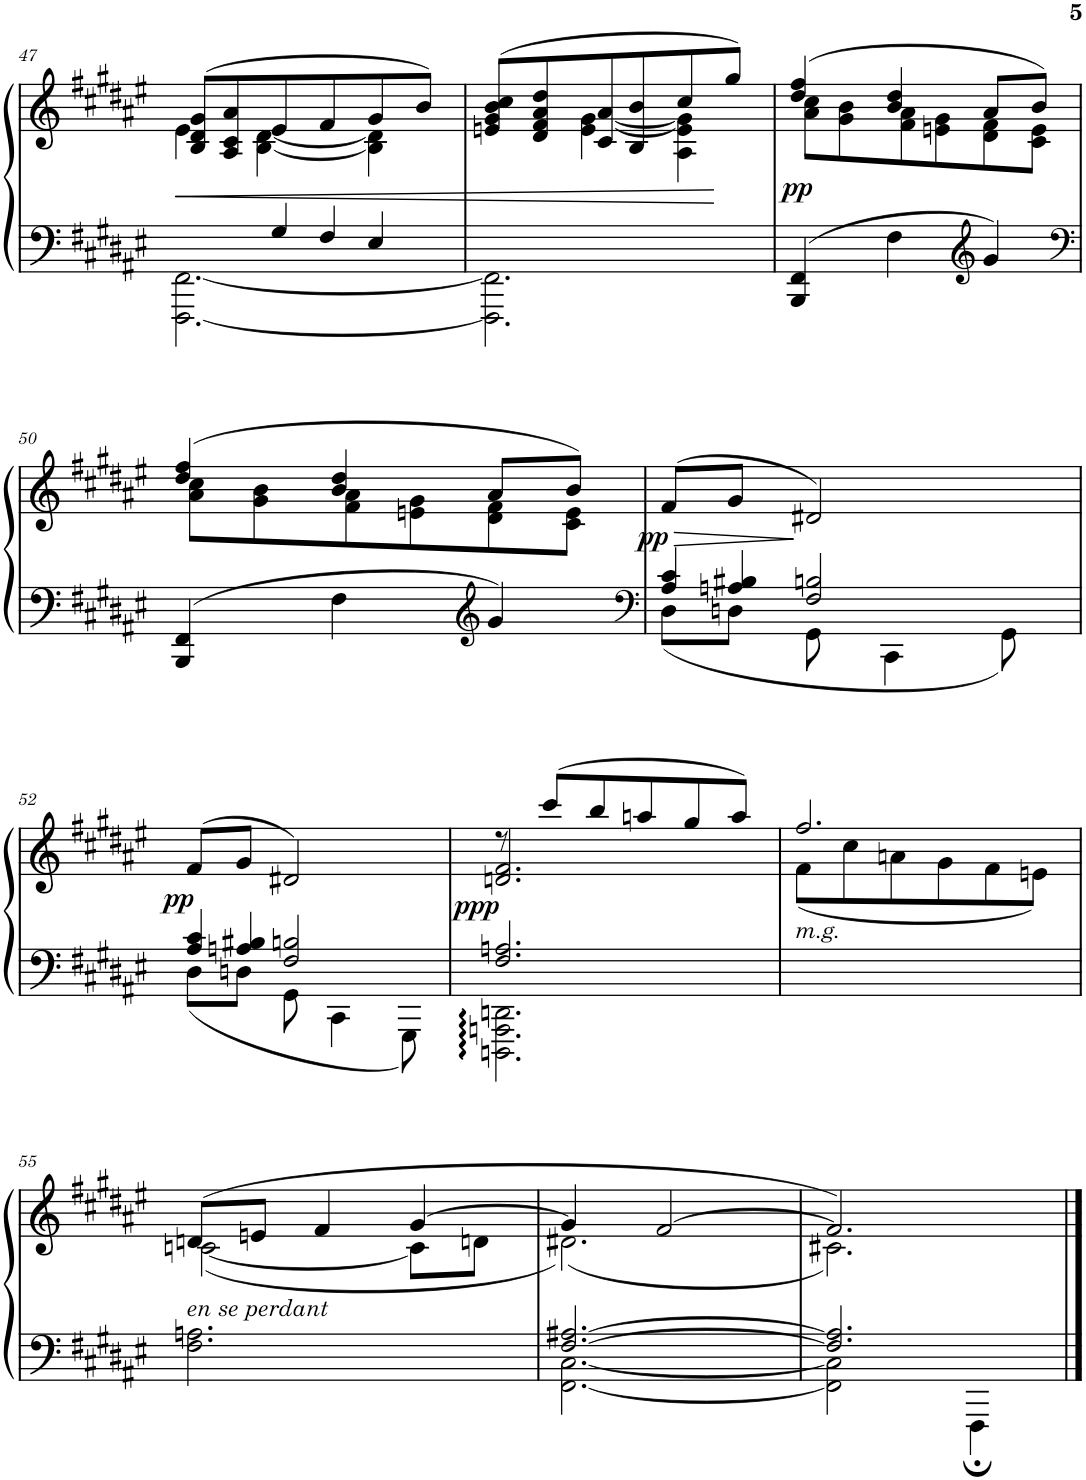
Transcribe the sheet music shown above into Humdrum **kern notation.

**kern	**kern	**dynam
*part1	*part1	*part1
*staff2	*staff1	*staff1/2
*I"Piano	*	*
*I'Pno.	*	*
!!LO:PB:g=z
*clefF4	*clefG2	*
*k[f#c#g#d#a#e#]	*k[f#c#g#d#a#e#]	*
*M3/4	*M3/4	*
=47	=47	=47
*^	*	*
!	!	!	!LO:HP:b
*	*	*^	*
4ryy	[2.FFF#\ [2.FF#\	(>8B/ 8d#/ 8g#/L	4e#\	<
.	.	8A#/ 8c#/ 8a#/	.	.
8G#/L	.	8e#/	[4B\ [4d#\	.
8F#/J	.	8f#/	.	.
4E#/	.	8g#/	4B\] 4d#\]	.
.	.	8b/J)	.	.
=48	=48	=48	=48	=48
2.ryy	2.FFF#\] 2.FF#\]	(>8en/ 8g#/ 8b/ 8cc#/L	4ryy	.
.	.	8d#/ 8f#/ 8a#/ 8dd#/	.	.
.	.	8c#/ 8a#/	[4e\ [4g#\	.
.	.	8B/ 8b/	.	.
.	.	8cc#/	4A#\ 4e\] 4g#\]	.
.	.	8gg#/J)	.	.
*v	*v	*	*	*
=49	=49	=49	=49
!	!	!	!LO:DY:b
4BBB/ 4FF#/	(4dd#/ 4ff#/	8a#\ 8cc#\L	pp
.	.	8g#\ 8b\	.
4F#\	4b/ 4dd#/	8f#\ 8a#\	.
.	.	8en\ 8g#\	.
*clefG2	*	*	*
4g#/	8a#/L	8d#\ 8f#\	.
.	8b/J)	8c#\ 8e\J	.
!!LO:LB:g=z	!!
=50	=50	=50	=50
*clefF4	*	*	*
4BBB/ 4FF#/	(4dd#/ 4ff#/	8a#\ 8cc#\L	.
.	.	8g#\ 8b\	.
4F#\	4b/ 4dd#/	8f#\ 8a#\	.
.	.	8en\ 8g#\	.
*clefG2	*	*	*
4g#/	8a#/L	8d#\ 8f#\	.
.	8b/J)	8c#\ 8e\J	.
*	*v	*v	*
=51	=51	=51
*clefF4	*	*
*^	*^	*
!	!	!	!	!LO:DY:b
*	*	*v	*v	*
8A#/ 8c#/L	8D#\L	(>8f#/L	pp
8An/ 8B#X/J	8Dn\J	8g#/J	.
2F#/ 2Bn/	8GG#\	2d#X/)	[
.	4CC#\	.	.
.	8GG#\	.	.
!!LO:LB:g=z
=52	=52	=52	=52
!	!	!	!LO:DY:b
8A#/ 8c#/L	8D#\L	(>8f#/L	pp
8An/ 8B#X/J	8Dn\J	8g#/J	.
2F#/ 2Bn/	8GG#\	2d#X/)	.
.	4CC#\	.	.
.	8GGG#\	.	.
=53	=53	=53	=53
*	*	*^	*
!	!	!	!	!LO:DY:b
2.F#/ 2.An/	2.DDDn\ 2.AAAn\ 2.DDn\	8r	2.dn/ 2.f#/	ppp
.	.	(8ccc#/L	.	.
.	.	8bb/	.	.
.	.	8aan/	.	.
.	.	8gg#/	.	.
.	.	8aa/J)	.	.
=54	=54	=54	=54	=54
!	!	!LO:TX:b:i:t=m.g.	!	!
2.ryy	2.ryy	2.ff#/	(8f#\L	.
.	.	.	8cc#\	.
.	.	.	8an\	.
.	.	.	8g#\	.
.	.	.	8f#\	.
.	.	.	8en\J)	.
*v	*v	*	*	*
!!LO:LB:g=z	!!
=55	=55	=55	=55
!	!LO:TX:b:i:t=en se perdant	!	!
2.F#\ 2.An\	(8dn/L	([2cn\	.
.	8en/J	.	.
.	4f#/	.	.
.	[4g#/	8c\L]	.
.	.	8dn\J	.
=56	=56	=56	=56
*^	*	*	*
[2.F#/ [2.A#X/	[2.FF#\ [2.C#\	4g#/]	(2.d#X\)	.
.	.	[2f#/	.	.
=57	=57	=57	=57	=57
2.F#/] 2.A#/]	2FF#\] 2C#\]	2.f#/])	2.c#X\)	.
.	4FFF#;\	.	.	.
*v	*v	*	*	*
*	*v	*v	*
==	==	==
*-	*-	*-
